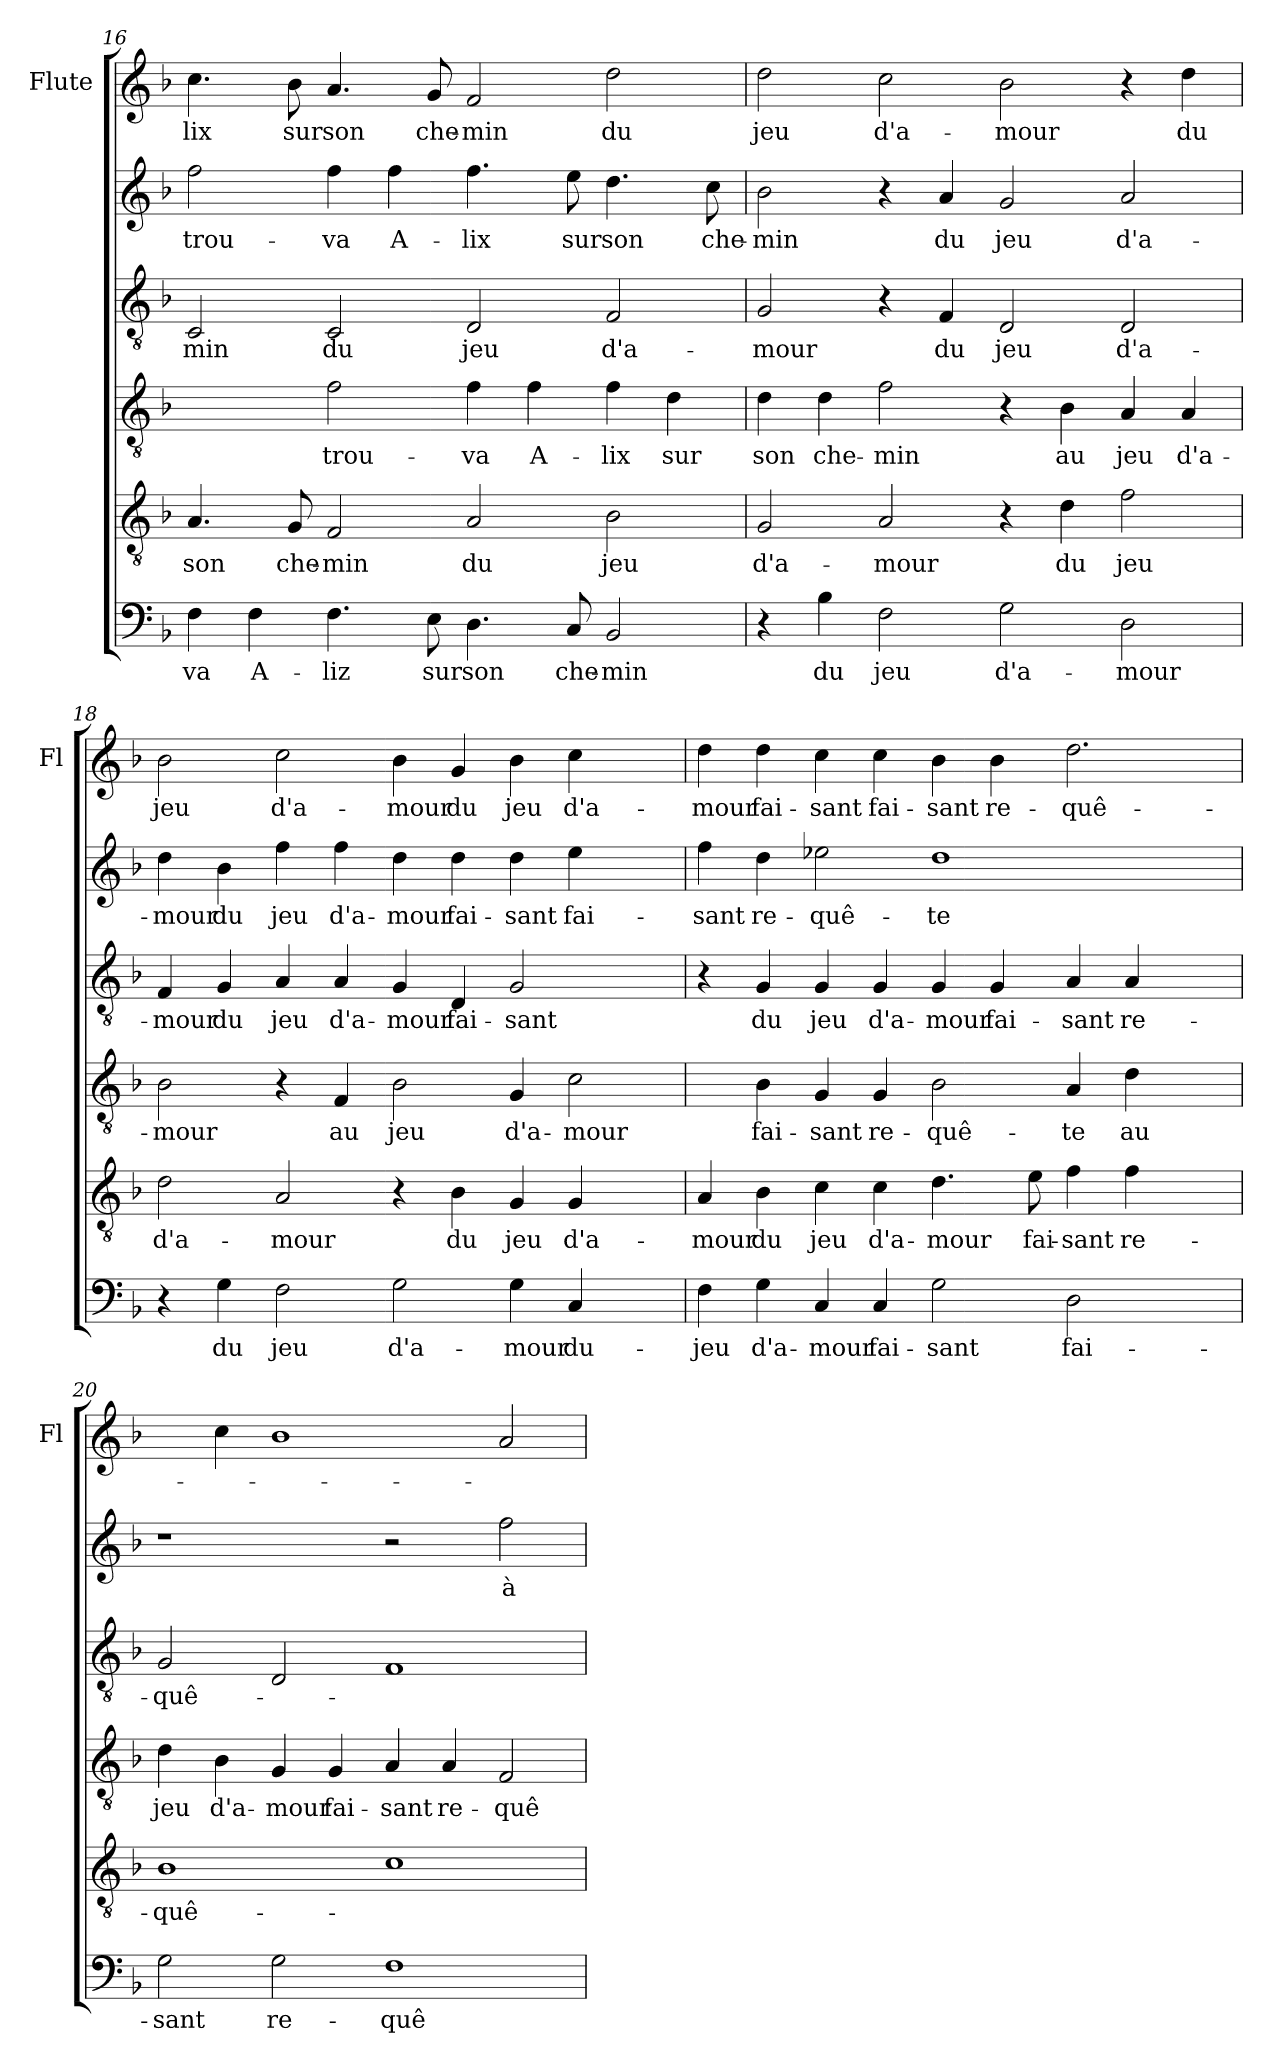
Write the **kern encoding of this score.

**kern	**text	**kern	**text	**kern	**text	**kern	**text	**kern	**text	**kern	**text
*part6	*part6	*part5	*part5	*part4	*part4	*part3	*part3	*part2	*part2	*part1	*part1
*staff6	*staff6	*staff5	*staff5	*staff4	*staff4	*staff3	*staff3	*staff2	*staff2	*staff1	*staff1
*	*	*	*	*	*	*	*	*	*	*I"Flute	*
*	*	*	*	*	*	*	*	*	*	*I'Fl	*
!!LO:LB:g=z
*clefF4	*	*clefGv2	*	*clefGv2	*	*clefGv2	*	*clefG2	*	*clefG2	*
*k[b-]	*	*k[b-]	*	*k[b-]	*	*k[b-]	*	*k[b-]	*	*k[b-]	*
*F:	*	*F:	*	*F:	*	*F:	*	*F:	*	*F:	*
=16	=16	=16	=16	=16	=16	=16	=16	=16	=16	=16	=16
!	!LO:LY:b	!	!LO:LY:b	!	!	!	!LO:LY:b	!	!LO:LY:b	!	!LO:LY:b
4F\	-va	4.A/	son	2f\yy	.	2C/	-min	2ff\	trou-	4.cc\	-lix
!	!LO:LY:b	!	!	!	!	!	!	!	!	!	!
4F\	A-	.	.	.	.	.	.	.	.	.	.
!	!	!	!LO:LY:b	!	!	!	!	!	!	!	!LO:LY:b
.	.	8G/	che-	.	.	.	.	.	.	8b-\	sur
!	!LO:LY:b	!	!LO:LY:b	!	!LO:LY:b	!	!LO:LY:b	!	!LO:LY:b	!	!LO:LY:b
4.F\	-liz	2F/	-min	2f\	trou-	2C/	du	4ff\	-va	4.a/	son
!	!	!	!	!	!	!	!	!	!LO:LY:b	!	!
.	.	.	.	.	.	.	.	4ff\	A-	.	.
!	!LO:LY:b	!	!	!	!	!	!	!	!	!	!LO:LY:b
8E\	sur	.	.	.	.	.	.	.	.	8g/	che-
!	!LO:LY:b	!	!LO:LY:b	!	!LO:LY:b	!	!LO:LY:b	!	!LO:LY:b	!	!LO:LY:b
4.D\	son	2A/	du	4f\	-va	2D/	jeu	4.ff\	-lix	2f/	-min
!	!	!	!	!	!LO:LY:b	!	!	!	!	!	!
.	.	.	.	4f\	A-	.	.	.	.	.	.
!	!LO:LY:b	!	!	!	!	!	!	!	!LO:LY:b	!	!
8C/	che-	.	.	.	.	.	.	8ee\	sur	.	.
!	!LO:LY:b	!	!LO:LY:b	!	!LO:LY:b	!	!LO:LY:b	!	!LO:LY:b	!	!LO:LY:b
2BB-/	-min	2B-\	jeu	4f\	-lix	2F/	d'a-	4.dd\	son	2dd\	du
!	!	!	!	!	!LO:LY:b	!	!	!	!	!	!
.	.	.	.	4d\	sur	.	.	.	.	.	.
!	!	!	!	!	!	!	!	!	!LO:LY:b	!	!
.	.	.	.	.	.	.	.	8cc\	che-	.	.
=17	=17	=17	=17	=17	=17	=17	=17	=17	=17	=17	=17
!	!	!	!LO:LY:b	!	!LO:LY:b	!	!LO:LY:b	!	!LO:LY:b	!	!LO:LY:b
4r	.	2G/	d'a-	4d\	son	2G/	-mour	2b-\	-min	2dd\	jeu
!	!LO:LY:b	!	!	!	!LO:LY:b	!	!	!	!	!	!
4B-\	du	.	.	4d\	che-	.	.	.	.	.	.
!	!LO:LY:b	!	!LO:LY:b	!	!LO:LY:b	!	!	!	!	!	!LO:LY:b
2F\	jeu	2A/	-mour	2f\	-min	4r	.	4r	.	2cc\	d'a-
!	!	!	!	!	!	!	!LO:LY:b	!	!LO:LY:b	!	!
.	.	.	.	.	.	4F/	du	4a/	du	.	.
!	!LO:LY:b	!	!	!	!	!	!LO:LY:b	!	!LO:LY:b	!	!LO:LY:b
2G\	d'a-	4r	.	4r	.	2D/	jeu	2g/	jeu	2b-\	-mour
!	!	!	!LO:LY:b	!	!LO:LY:b	!	!	!	!	!	!
.	.	4d\	du	4B-\	au	.	.	.	.	.	.
!	!LO:LY:b	!	!LO:LY:b	!	!LO:LY:b	!	!LO:LY:b	!	!LO:LY:b	!	!
2D\	-mour	2f\	jeu	4A/	jeu	2D/	d'a-	2a/	d'a-	4r	.
!	!	!	!	!	!LO:LY:b	!	!	!	!	!	!LO:LY:b
.	.	.	.	4A/	d'a-	.	.	.	.	4dd\	du
=18	=18	=18	=18	=18	=18	=18	=18	=18	=18	=18	=18
!	!	!	!LO:LY:b	!	!LO:LY:b	!	!LO:LY:b	!	!LO:LY:b	!	!LO:LY:b
4r	.	2d\	d'a-	2B-\	-mour	4F/	-mour	4dd\	-mour	2b-\	jeu
!	!LO:LY:b	!	!	!	!	!	!LO:LY:b	!	!LO:LY:b	!	!
4G\	du	.	.	.	.	4G/	du	4b-\	du	.	.
!	!LO:LY:b	!	!LO:LY:b	!	!	!	!LO:LY:b	!	!LO:LY:b	!	!LO:LY:b
2F\	jeu	2A/	-mour	4r	.	4A/	jeu	4ff\	jeu	2cc\	d'a-
!	!	!	!	!	!LO:LY:b	!	!LO:LY:b	!	!LO:LY:b	!	!
.	.	.	.	4F/	au	4A/	d'a-	4ff\	d'a-	.	.
!	!LO:LY:b	!	!	!	!LO:LY:b	!	!LO:LY:b	!	!LO:LY:b	!	!LO:LY:b
2G\	d'a-	4r	.	2B-\	jeu	4G/	-mour	4dd\	-mour	4b-\	-mour
!	!	!	!LO:LY:b	!	!	!	!LO:LY:b	!	!LO:LY:b	!	!LO:LY:b
.	.	4B-\	du	.	.	4D/	fai-	4dd\	fai-	4g/	du
!	!LO:LY:b	!	!LO:LY:b	!	!LO:LY:b	!	!LO:LY:b	!	!LO:LY:b	!	!LO:LY:b
4G\	-mour	4G/	jeu	4G/	d'a-	2G/	-sant	4dd\	-sant	4b-\	jeu
!	!LO:LY:b	!	!LO:LY:b	!	!LO:LY:b	!	!	!	!LO:LY:b	!	!LO:LY:b
4C/	du-	4G/	d'a-	2c\	-mour	.	.	4ee\	fai-	4cc\	d'a-
4ryy	.	4ryy	.	.	.	4ryy	.	4ryy	.	4ryy	.
!!LO:PB:g=z
=19	=19	=19	=19	=19	=19	=19	=19	=19	=19	=19	=19
!	!LO:LY:b	!	!LO:LY:b	!	!	!	!	!	!LO:LY:b	!	!LO:LY:b
4F\	-jeu	4A/	-mour	4c\yy	.	4r	.	4ff\	-sant	4dd\	-mour
!	!LO:LY:b	!	!LO:LY:b	!	!LO:LY:b	!	!LO:LY:b	!	!LO:LY:b	!	!LO:LY:b
4G\	d'a-	4B-\	du	4B-\	fai-	4G/	du	4dd\	re-	4dd\	fai-
!	!LO:LY:b	!	!LO:LY:b	!	!LO:LY:b	!	!LO:LY:b	!	!LO:LY:b	!	!LO:LY:b
4C/	-mour	4c\	jeu	4G/	-sant	4G/	jeu	2ee-X\	-quê-	4cc\	-sant
!	!LO:LY:b	!	!LO:LY:b	!	!LO:LY:b	!	!LO:LY:b	!	!	!	!LO:LY:b
4C/	fai-	4c\	d'a-	4G/	re-	4G/	d'a-	.	.	4cc\	fai-
!	!LO:LY:b	!	!LO:LY:b	!	!LO:LY:b	!	!LO:LY:b	!	!LO:LY:b	!	!LO:LY:b
2G\	-sant	4.d\	-mour	2B-\	-quê-	4G/	-mour	1dd	-te	4b-\	-sant
!	!	!	!	!	!	!	!LO:LY:b	!	!	!	!LO:LY:b
.	.	.	.	.	.	4G/	fai-	.	.	4b-\	re-
!	!	!	!LO:LY:b	!	!	!	!	!	!	!	!
.	.	8e\	fai-	.	.	.	.	.	.	.	.
!	!LO:LY:b	!	!LO:LY:b	!	!LO:LY:b	!	!LO:LY:b	!	!	!	!LO:LY:b
2D\	fai-	4f\	-sant	4A/	-te	4A/	-sant	.	.	2.dd\	-quê-
!	!	!	!LO:LY:b	!	!LO:LY:b	!	!LO:LY:b	!	!	!	!
.	.	4f\	re-	4d\	au	4A/	re-	.	.	.	.
4ryy	.	4ryy	.	4ryy	.	4ryy	.	4ryy	.	.	.
=20	=20	=20	=20	=20	=20	=20	=20	=20	=20	=20	=20
!	!LO:LY:b	!	!LO:LY:b	!	!LO:LY:b	!	!LO:LY:b	!	!	!	!
2G\	-sant	1B-	-quê-	4d\	jeu	2G/	-quê-	1r	.	4dd\yy	.
!	!	!	!	!	!LO:LY:b	!	!	!	!	!	!
.	.	.	.	4B-\	d'a-	.	.	.	.	4cc\	.
!	!LO:LY:b	!	!	!	!LO:LY:b	!	!	!	!	!	!
2G\	re-	.	.	4G/	-mour	2D/	.	.	.	1b-	.
!	!	!	!	!	!LO:LY:b	!	!	!	!	!	!
.	.	.	.	4G/	fai-	.	.	.	.	.	.
!	!LO:LY:b	!	!	!	!LO:LY:b	!	!	!	!	!	!
1F	-quê-	1c	.	4A/	-sant	1F	.	2r	.	.	.
!	!	!	!	!	!LO:LY:b	!	!	!	!	!	!
.	.	.	.	4A/	re-	.	.	.	.	.	.
!	!	!	!	!	!LO:LY:b	!	!	!	!LO:LY:b	!	!
.	.	.	.	2F/	-quê-	.	.	2ff\	à	2a/	.
=	=	=	=	=	=	=	=	=	=	=	=
*-	*-	*-	*-	*-	*-	*-	*-	*-	*-	*-	*-
